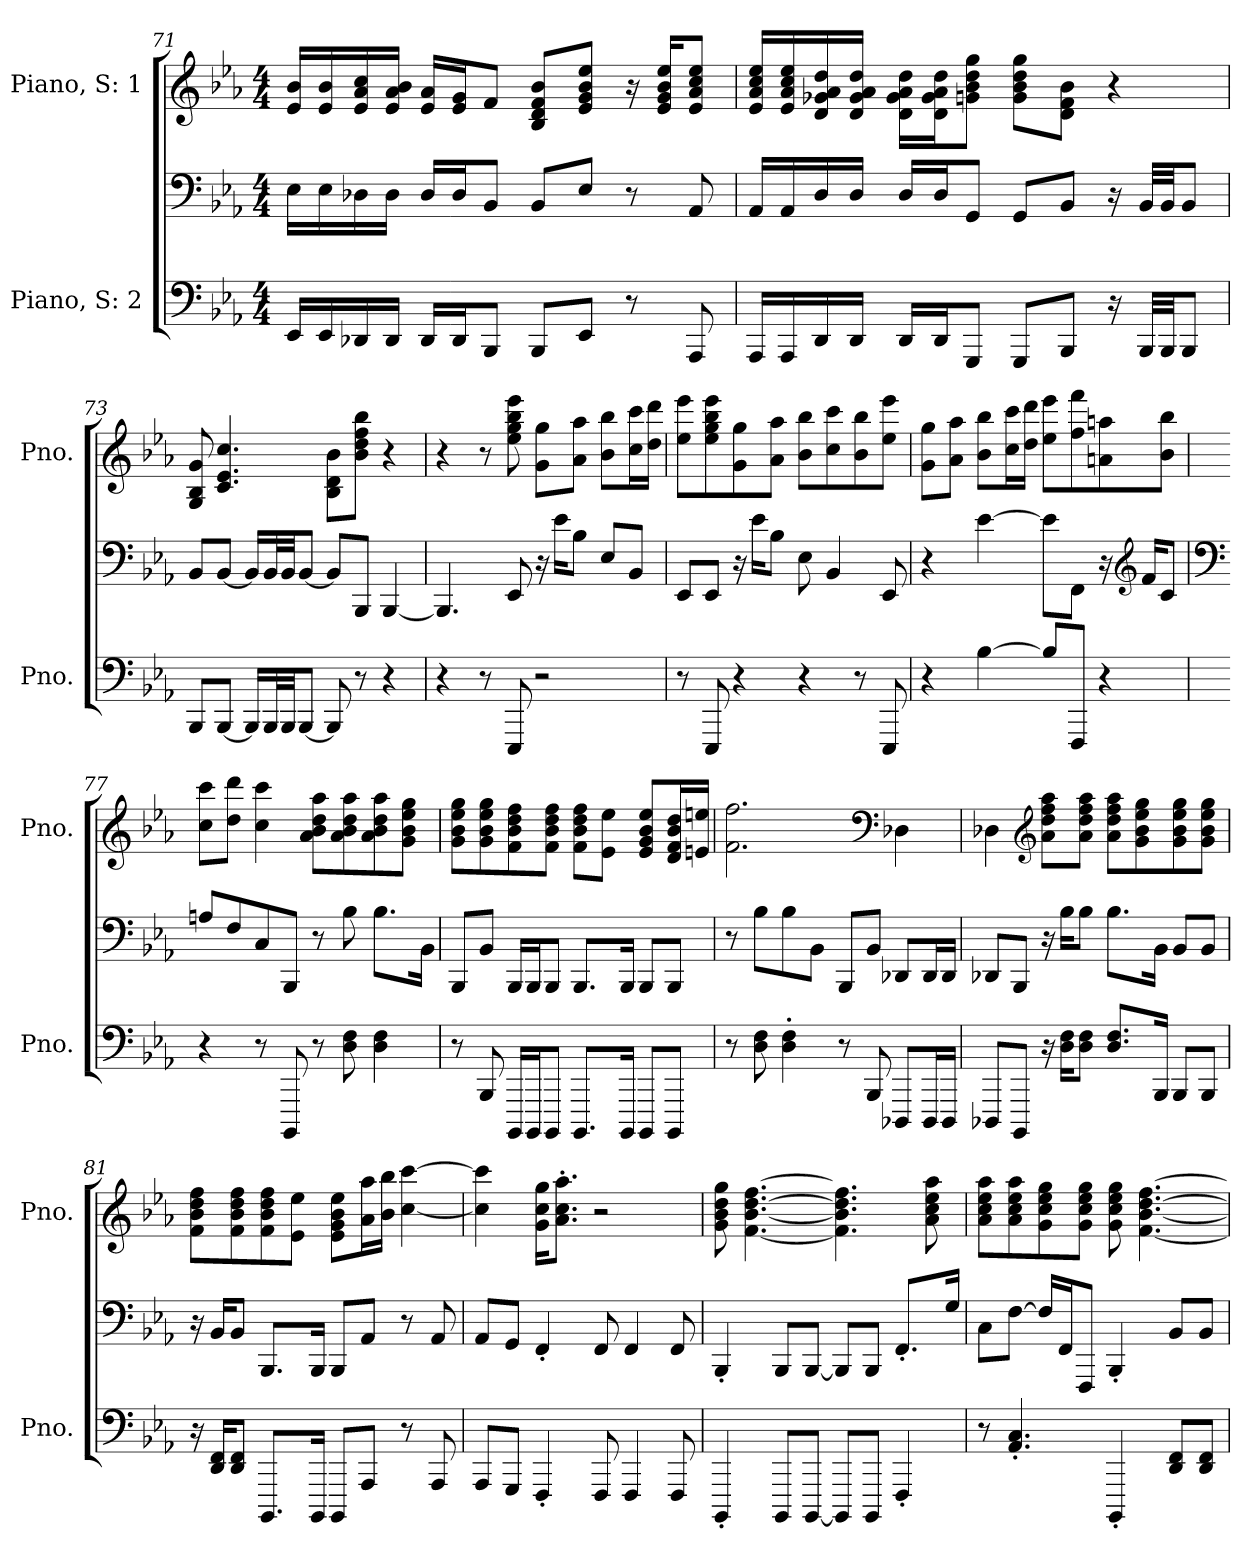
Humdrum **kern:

**kern	**kern	**kern
*part2	*part2	*part1
*staff3	*staff2	*staff1
*I"Piano, S:  2	*	*I"Piano, S:  1
*I'Pno.	*	*I'Pno.
!!LO:LB:g=z
*clefF4	*clefF4	*clefG2
*k[b-e-a-]	*k[b-e-a-]	*k[b-e-a-]
*M4/4	*M4/4	*M4/4
=71	=71	=71
16EE-/LL	16E-\LL	16e-/ 16b-/LL
16EE-/	16E-\	16e-/ 16b-/
16DD-X/	16D-X\	16e-/ 16a-/ 16cc/
16DD-/JJ	16D-\JJ	16e-/ 16a-/ 16b-/JJ
16DD-/LL	16D-/LL	16e-/ 16a-/LL
16DD-/J	16D-/J	16e-/ 16g/J
8BBB-/J	8BB-/J	8f/J
8BBB-/L	8BB-/L	8B-/ 8d/ 8f/ 8b-/L
8EE-/J	8E-/J	8e-/ 8g/ 8b-/ 8ee-/J
8r	8r	16r
.	.	16e-/ 16g/ 16b-/ 16ee-/KL
8AAA-/	8AA-/	8e-/ 8a-/ 8cc/ 8ee-/J
=72	=72	=72
16AAA-/LL	16AA-/LL	16e-/ 16a-/ 16cc/ 16ee-/LL
16AAA-/	16AA-/	16e-/ 16a-/ 16cc/ 16ee-/
16DD/	16D/	16d/ 16g-X/ 16a-/ 16dd/
16DD/JJ	16D/JJ	16d/ 16g-/ 16a-/ 16dd/JJ
16DD/LL	16D/LL	16d\ 16g-\ 16a-\ 16dd\LL
16DD/J	16D/J	16d\ 16g-\ 16a-\ 16dd\J
8GGG/J	8GG/J	8gn\ 8b-\ 8dd\ 8gg\J
8GGG/L	8GG/L	8g\ 8b-\ 8dd\ 8gg\L
8BBB-/J	8BB-/J	8d\ 8f\ 8b-\J
16r	16r	4r
32BBB-/LLL	32BB-/LLL	.
32BBB-/JJ	32BB-/JJ	.
8BBB-/J	8BB-/J	.
!!LO:PB:g=z
=73	=73	=73
8BBB-/L	8BB-/L	8G/ 8B-/ 8g/
[8BBB-/J	[8BB-/J	4.c/ 4.e-/ 4.cc/
16BBB-/LL]	16BB-/LL]	.
32BBB-/L	32BB-/L	.
32BBB-/JJ	32BB-/JJ	.
[8BBB-/J	[8BB-/J	.
8BBB-/]	8BB-/L]	8B-\ 8d\ 8b-\L
8r	8BBB-/J	8b-\ 8dd\ 8ff\ 8bb-\J
4r	[4BBB-/	4r
=74	=74	=74
4r	4.BBB-/]	4r
8r	.	8r
8EEE-/	8EE-/	8ee-\ 8gg\ 8bb-\ 8eee-\
2r	16r	8g\ 8gg\L
.	16e-\KL	.
.	8B-\J	8a-\ 8aa-\J
.	8E-/L	8b-\ 8bb-\L
.	8BB-/J	16cc\ 16ccc\L
.	.	16dd\ 16ddd\JJ
=75	=75	=75
8r	8EE-/L	8ee-\ 8eee-\L
8EEE-/	8EE-/J	8ee-\ 8gg\ 8bb-\ 8eee-\
4r	16r	8g\ 8gg\
.	16e-\KL	.
.	8B-\J	8a-\ 8aa-\J
4r	8E-\	8b-\ 8bb-\L
.	4BB-/	8cc\ 8ccc\
8r	.	8b-\ 8bb-\
8EEE-/	8EE-/	8ee-\ 8eee-\J
!!LO:LB:g=z
=76	=76	=76
4r	4r	8g\ 8gg\L
.	.	8a-\ 8aa-\J
[4B-\	[4e-\	8b-\ 8bb-\L
.	.	16cc\ 16ccc\L
.	.	16dd\ 16ddd\JJ
8B-/L]	8e-\L]	8ee-\ 8eee-\L
8FFF/J	8FF\J	8ff\ 8fff\
4r	16r	8an\ 8aan\
*	*clefG2	*
.	16f/KL	.
.	8c/J	8b-\ 8bb-\J
=77	=77	=77
*	*clefF4	*
4r	8An/L	8cc\ 8ccc\L
.	8F/	8dd\ 8ddd\J
8r	8C/	4cc\ 4ccc\
8BBBB-/	8BBB-/J	.
8r	8r	8a-\ 8b-\ 8dd\ 8aa-\L
8D\ 8F\	8B-\	8a-\ 8b-\ 8dd\ 8aa-\
4D\ 4F\	8.B-\L	8a-\ 8b-\ 8dd\ 8aa-\
.	.	8g\ 8b-\ 8ee-\ 8gg\J
.	16BB-\Jk	.
!!LO:LB:g=z
=78	=78	=78
8r	8BBB-/L	8g\ 8b-\ 8ee-\ 8gg\L
8BBB-/	8BB-/J	8g\ 8b-\ 8ee-\ 8gg\
16BBBB-/LL	16BBB-/LL	8f\ 8b-\ 8dd\ 8ff\
16BBBB-/J	16BBB-/J	.
8BBBB-/J	8BBB-/J	8f\ 8b-\ 8dd\ 8ff\J
8.BBBB-/L	8.BBB-/L	8f\ 8b-\ 8dd\ 8ff\L
.	.	8e-\ 8ee-\J
16BBBB-/Jk	16BBB-/Jk	.
8BBBB-/L	8BBB-/L	8e-/ 8g/ 8b-/ 8ee-/L
8BBBB-/J	8BBB-/J	16d/ 16f/ 16b-/ 16dd/L
.	.	16en/ 16een/JJ
=79	=79	=79
8r	8r	2.f\ 2.ff\
8D\ 8F\	8B-\L	.
4D\' 4F\'	8B-\	.
.	8BB-\J	.
8r	8BBB-/L	.
8BBB-/	8BB-/J	.
*	*	*clefF4
8DDD-X/L	8DD-X/L	4D-X\
16DDD-/L	16DD-/L	.
16DDD-/JJ	16DD-/JJ	.
=80	=80	=80
8DDD-X/L	8DD-X/L	4D-X\
8BBBB-/J	8BBB-/J	.
*	*	*clefG2
16r	16r	8a-\ 8dd\ 8ff\ 8aa-\L
16D\ 16F\KL	16B-\KL	.
8D\ 8F\J	8B-\J	8a-\ 8dd\ 8ff\ 8aa-\J
8.D/ 8.F/L	8.B-\L	8a-\ 8dd\ 8ff\ 8aa-\L
.	.	8g\ 8b-\ 8ee-\ 8gg\
16BBB-/Jk	16BB-\Jk	.
8BBB-/L	8BB-/L	8g\ 8b-\ 8ee-\ 8gg\
8BBB-/J	8BB-/J	8g\ 8b-\ 8ee-\ 8gg\J
!!LO:LB:g=z
=81	=81	=81
16r	16r	8f\ 8b-\ 8dd\ 8ff\L
16DD/ 16FF/KL	16BB-/KL	.
8DD/ 8FF/J	8BB-/J	8f\ 8b-\ 8dd\ 8ff\
8.BBBB-/L	8.BBB-/L	8f\ 8b-\ 8dd\ 8ff\
.	.	8e-\ 8ee-\J
16BBBB-/Jk	16BBB-/Jk	.
8BBBB-/L	8BBB-/L	8e-\ 8g\ 8b-\ 8ee-\L
8AAA-/J	8AA-/J	16a-\ 16aa-\L
.	.	16b-\ 16bb-\JJ
8r	8r	[4cc\ [4ccc\
8AAA-/	8AA-/	.
=82	=82	=82
8AAA-/L	8AA-/L	4cc\] 4ccc\]
8GGG/J	8GG/J	.
4FFF'/	4FF'/	16g\ 16cc\ 16gg\KL
.	.	8.a-\' 8.cc\' 8.aa-\'J
8FFF/	8FF/	2r
4FFF/	4FF/	.
8FFF/	8FF/	.
=83	=83	=83
4BBBB-'/	4BBB-'/	8g\ 8b-\ 8dd\ 8gg\
.	.	[4.f\ [4.b-\ [4.dd\ [4.ff\
8BBBB-/L	8BBB-/L	.
[8BBBB-/J	[8BBB-/J	.
8BBBB-/L]	8BBB-/L]	4.f\] 4.b-\] 4.dd\] 4.ff\]
8BBBB-/J	8BBB-/J	.
4FFF'/	8.FF'/L	.
.	.	8a-\ 8cc\ 8ee-\ 8aa-\
.	16G/Jk	.
!!LO:PB:g=z
=84	=84	=84
8r	8C\L	8a-\ 8cc\ 8ee-\ 8aa-\L
4.AA-/' 4.C/'	[8F\J	8a-\ 8cc\ 8ee-\ 8aa-\
.	16F/LL]	8g\ 8cc\ 8ee-\ 8gg\
.	16FF/J	.
.	8FFF/J	8g\ 8cc\ 8ee-\ 8gg\J
4BBBB-'/	4BBB-'/	8g\ 8cc\ 8ee-\ 8gg\
.	.	[4.f\ [4.b-\ [4.dd\ [4.ff\
8DD/ 8FF/L	8BB-/L	.
8DD/ 8FF/J	8BB-/J	.
=	=	=
*-	*-	*-
